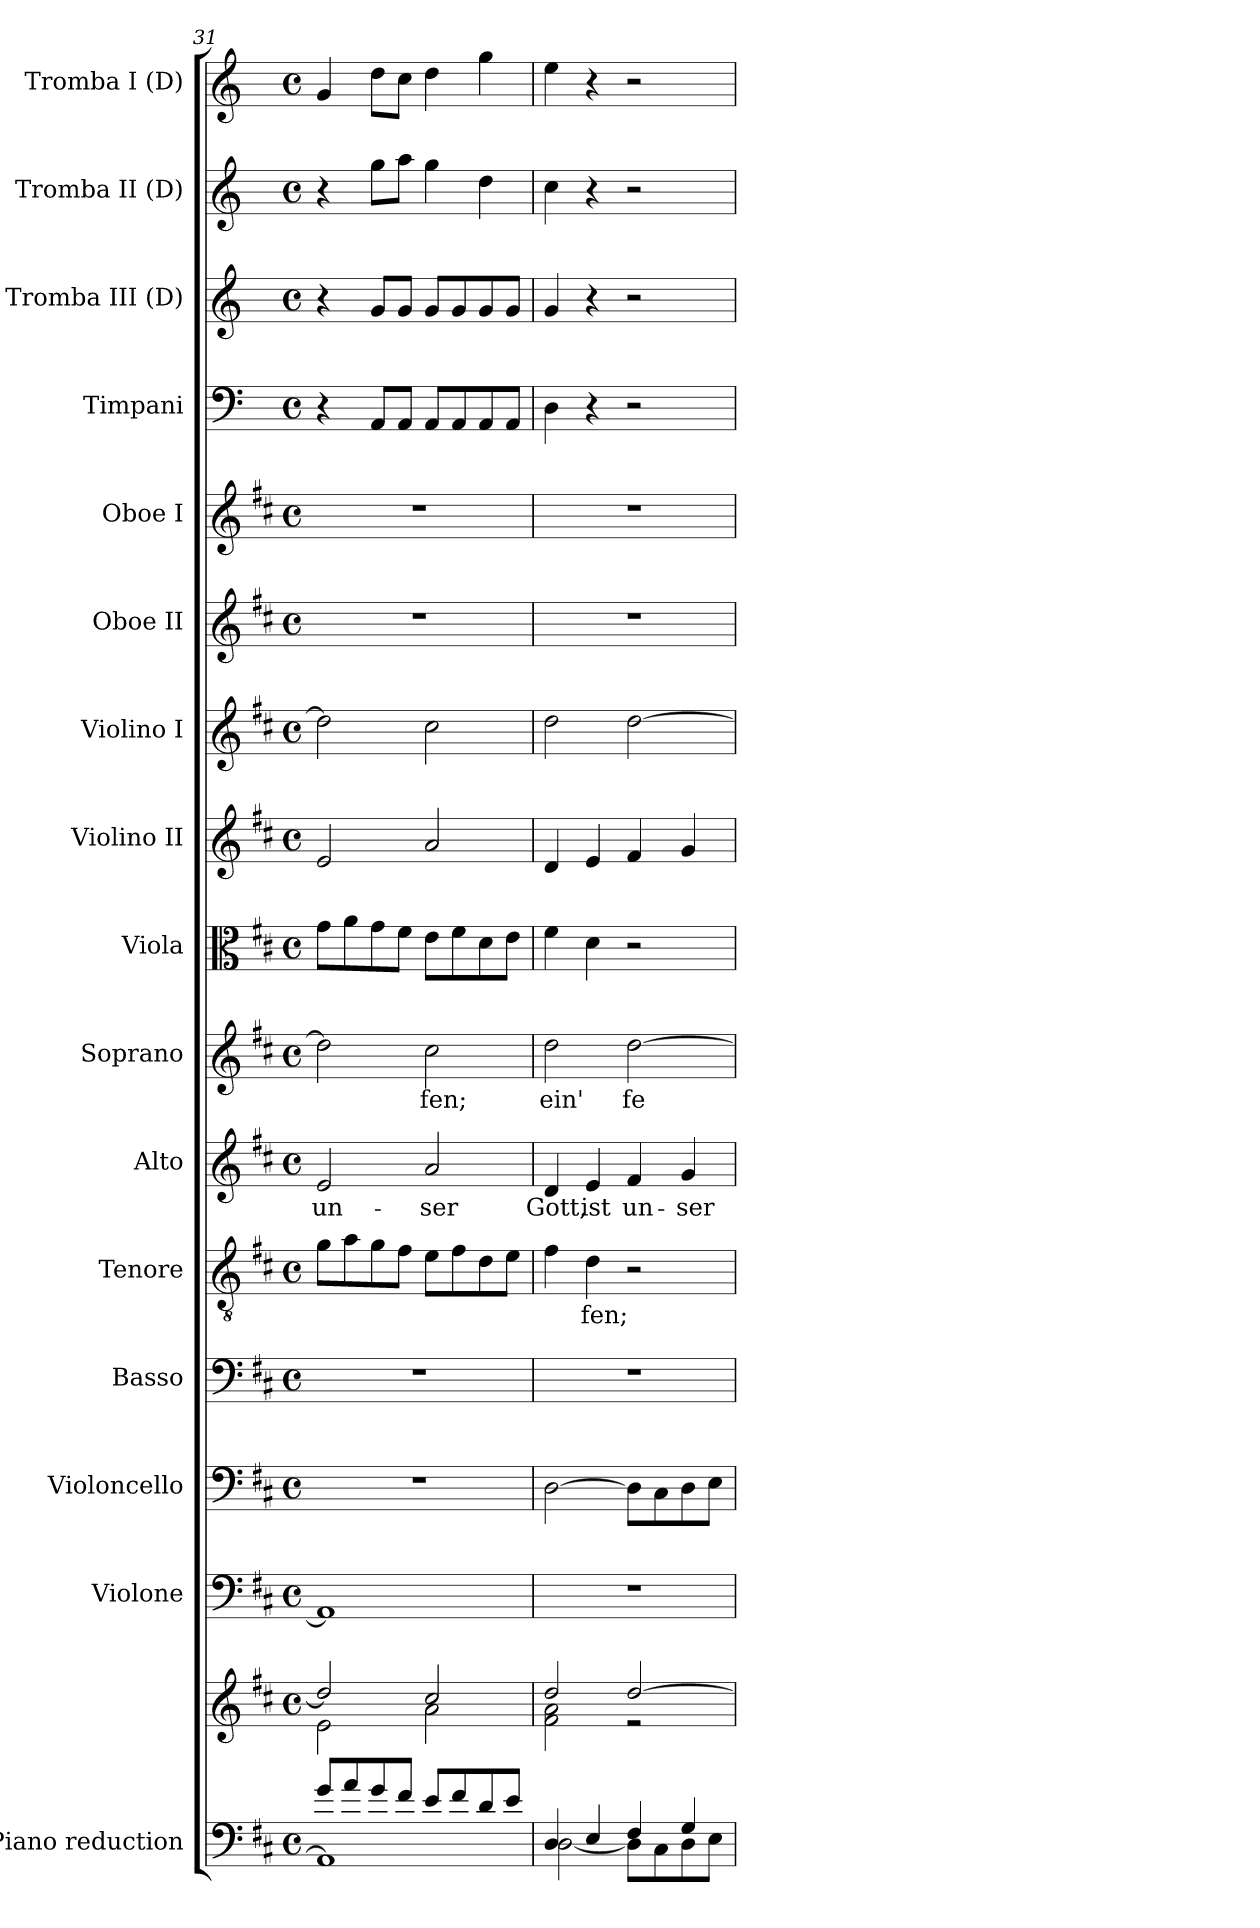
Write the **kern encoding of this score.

**kern	**kern	**kern	**kern	**kern	**kern	**text	**kern	**text	**kern	**text	**kern	**kern	**kern	**kern	**kern	**kern	**kern	**kern	**kern
*part16	*part16	*part15	*part14	*part13	*part12	*part12	*part11	*part11	*part10	*part10	*part9	*part8	*part7	*part6	*part5	*part4	*part3	*part2	*part1
*staff17	*staff16	*staff15	*staff14	*staff13	*staff12	*staff12	*staff11	*staff11	*staff10	*staff10	*staff9	*staff8	*staff7	*staff6	*staff5	*staff4	*staff3	*staff2	*staff1
*I"Piano reduction	*	*I"Violone	*I"Violoncello	*I"Basso	*I"Tenore	*	*I"Alto	*	*I"Soprano	*	*I"Viola	*I"Violino II	*I"Violino I	*I"Oboe II	*I"Oboe I	*I"Timpani	*I"Tromba III (D)	*I"Tromba II (D)	*I"Tromba I (D)
*I'Pno	*	*	*	*	*	*	*	*	*	*	*	*	*	*I'Ob	*I'Ob	*I'Timp	*	*	*
!!LO:PB:g=z
*clefF4	*clefG2	*clefF4	*clefF4	*clefF4	*clefGv2	*	*clefG2	*	*clefG2	*	*clefC3	*clefG2	*clefG2	*clefG2	*clefG2	*clefF4	*clefG2	*clefG2	*clefG2
*	*	*ITrd7c12	*	*	*	*	*	*	*	*	*	*	*	*	*	*	*ITrd-1c-2	*ITrd-1c-2	*ITrd-1c-2
*k[f#c#]	*k[f#c#]	*k[f#c#]	*k[f#c#]	*k[f#c#]	*k[f#c#]	*	*k[f#c#]	*	*k[f#c#]	*	*k[f#c#]	*k[f#c#]	*k[f#c#]	*k[f#c#]	*k[f#c#]	*k[]	*k[f#c#]	*k[f#c#]	*k[f#c#]
*M4/4	*M4/4	*M4/4	*M4/4	*M4/4	*M4/4	*	*M4/4	*	*M4/4	*	*M4/4	*M4/4	*M4/4	*M4/4	*M4/4	*M4/4	*M4/4	*M4/4	*M4/4
*met(c)	*met(c)	*met(c)	*met(c)	*met(c)	*met(c)	*	*met(c)	*	*met(c)	*	*met(c)	*met(c)	*met(c)	*met(c)	*met(c)	*met(c)	*met(c)	*met(c)	*met(c)
=31	=31	=31	=31	=31	=31	=31	=31	=31	=31	=31	=31	=31	=31	=31	=31	=31	=31	=31	=31
*^	*^	*	*	*	*	*	*	*	*	*	*	*	*	*	*	*	*	*	*
!	!	!	!	!	!	!	!	!	!	!LO:LY:b	!	!	!	!	!	!	!	!	!	!	!
8g/L	1AA]	2dd/]	2e\	1AAA]	1r	1r	8g\L	.	2e/	un-	2dd\]	.	8g\L	2e/	2dd\]	1r	1r	4r	4r	4r	4a/
8a/	.	.	.	.	.	.	8a\	.	.	.	.	.	8a\	.	.	.	.	.	.	.	.
8g/	.	.	.	.	.	.	8g\	.	.	.	.	.	8g\	.	.	.	.	8AA/L	8a/L	8aa\L	8ee\L
8f#/J	.	.	.	.	.	.	8f#\J	.	.	.	.	.	8f#\J	.	.	.	.	8AA/J	8a/J	8bb\J	8dd\J
!	!	!	!	!	!	!	!	!	!	!LO:LY:b	!	!LO:LY:b	!	!	!	!	!	!	!	!	!
8e/L	.	2cc#/	2a\	.	.	.	8e\L	.	2a/	ser	2cc#\	-fen;	8e\L	2a/	2cc#\	.	.	8AA/L	8a/L	4aa\	4ee\
8f#/	.	.	.	.	.	.	8f#\	.	.	.	.	.	8f#\	.	.	.	.	8AA/	8a/	.	.
8d/	.	.	.	.	.	.	8d\	.	.	.	.	.	8d\	.	.	.	.	8AA/	8a/	4ee\	4aa\
8e/J	.	.	.	.	.	.	8e\J	.	.	.	.	.	8e\J	.	.	.	.	8AA/J	8a/J	.	.
=32	=32	=32	=32	=32	=32	=32	=32	=32	=32	=32	=32	=32	=32	=32	=32	=32	=32	=32	=32	=32	=32
!	!	!	!	!	!	!	!	!	!	!LO:LY:b	!	!LO:LY:b	!	!	!	!	!	!	!	!	!
4D/	[2D\	2dd/	2f#\ 2a\	1r	[2D\	1r	4f#\	.	4d/	Gott,	2dd\	ein'	4f#\	4d/	2dd\	1r	1r	4D\	4a/	4dd\	4ff#\
!	!	!	!	!	!	!	!	!LO:LY:b	!	!LO:LY:b	!	!	!	!	!	!	!	!	!	!	!
4E/	.	.	.	.	.	.	4d\	fen;	4e/	ist	.	.	4d\	4e/	.	.	.	4r	4r	4r	4r
!	!	!	!	!	!	!	!	!	!	!LO:LY:b	!	!LO:LY:b	!	!	!	!	!	!	!	!	!
4F#/	8D\L]	[2dd/	2r	.	8D\L]	.	2r	.	4f#/	un-	[2dd\	fe-	2r	4f#/	[2dd\	.	.	2r	2r	2r	2r
.	8C#\	.	.	.	8C#\	.	.	.	.	.	.	.	.	.	.	.	.	.	.	.	.
!	!	!	!	!	!	!	!	!	!	!LO:LY:b	!	!	!	!	!	!	!	!	!	!	!
4G/	8D\	.	.	.	8D\	.	.	.	4g/	ser	.	.	.	4g/	.	.	.	.	.	.	.
.	8E\J	.	.	.	8E\J	.	.	.	.	.	.	.	.	.	.	.	.	.	.	.	.
*v	*v	*	*	*	*	*	*	*	*	*	*	*	*	*	*	*	*	*	*	*	*
*	*v	*v	*	*	*	*	*	*	*	*	*	*	*	*	*	*	*	*	*	*
=	=	=	=	=	=	=	=	=	=	=	=	=	=	=	=	=	=	=	=
*-	*-	*-	*-	*-	*-	*-	*-	*-	*-	*-	*-	*-	*-	*-	*-	*-	*-	*-	*-
